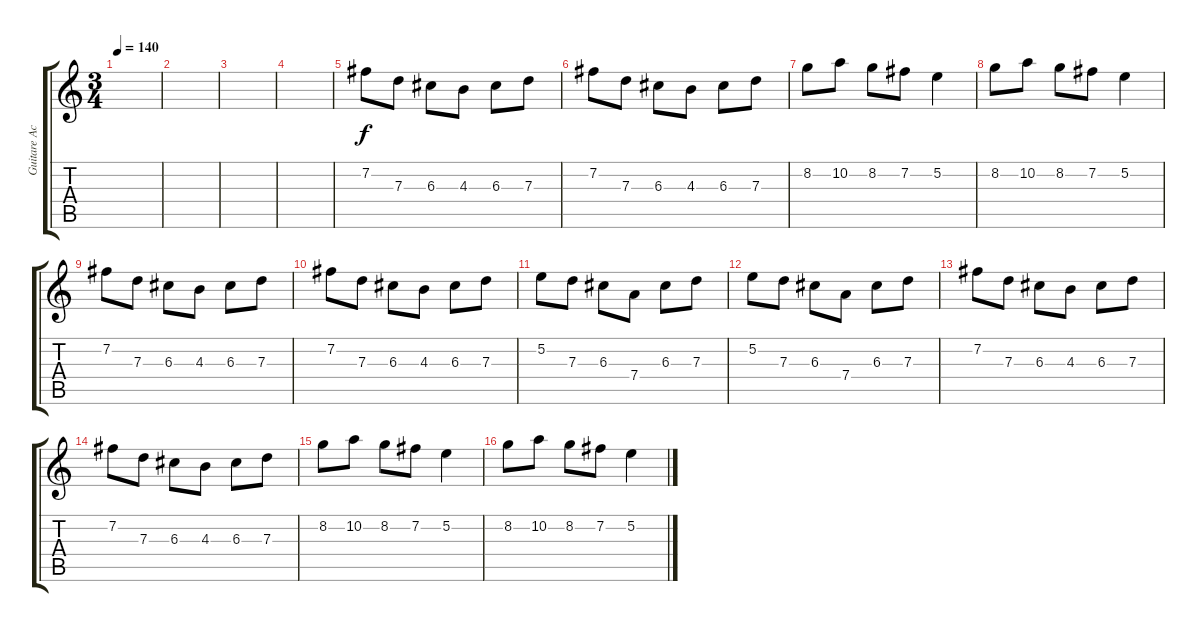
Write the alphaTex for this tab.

\track ("Guitare Acoustique" "Guitare Ac") {instrument acousticguitarnylon}
\staff {score tabs}
\tuning (E4 B3 G3 D3 A2 E2) {hide}
\ts (3 4)
\tempo 140
\clef g2
\ks c
|
|
|
|
7.2.8 7.3.8 6.3.8 4.3.8 6.3.8 7.3.8 |
7.2.8 7.3.8 6.3.8 4.3.8 6.3.8 7.3.8 |
8.2.8 10.2.8 8.2.8 7.2.8 5.2.4 |
8.2.8 10.2.8 8.2.8 7.2.8 5.2.4 |
7.2.8 7.3.8 6.3.8 4.3.8 6.3.8 7.3.8 |
7.2.8 7.3.8 6.3.8 4.3.8 6.3.8 7.3.8 |
5.2.8 7.3.8 6.3.8 7.4.8 6.3.8 7.3.8 |
5.2.8 7.3.8 6.3.8 7.4.8 6.3.8 7.3.8 |
7.2.8 7.3.8 6.3.8 4.3.8 6.3.8 7.3.8 |
7.2.8 7.3.8 6.3.8 4.3.8 6.3.8 7.3.8 |
8.2.8 10.2.8 8.2.8 7.2.8 5.2.4 |
8.2.8 10.2.8 8.2.8 7.2.8 5.2.4
